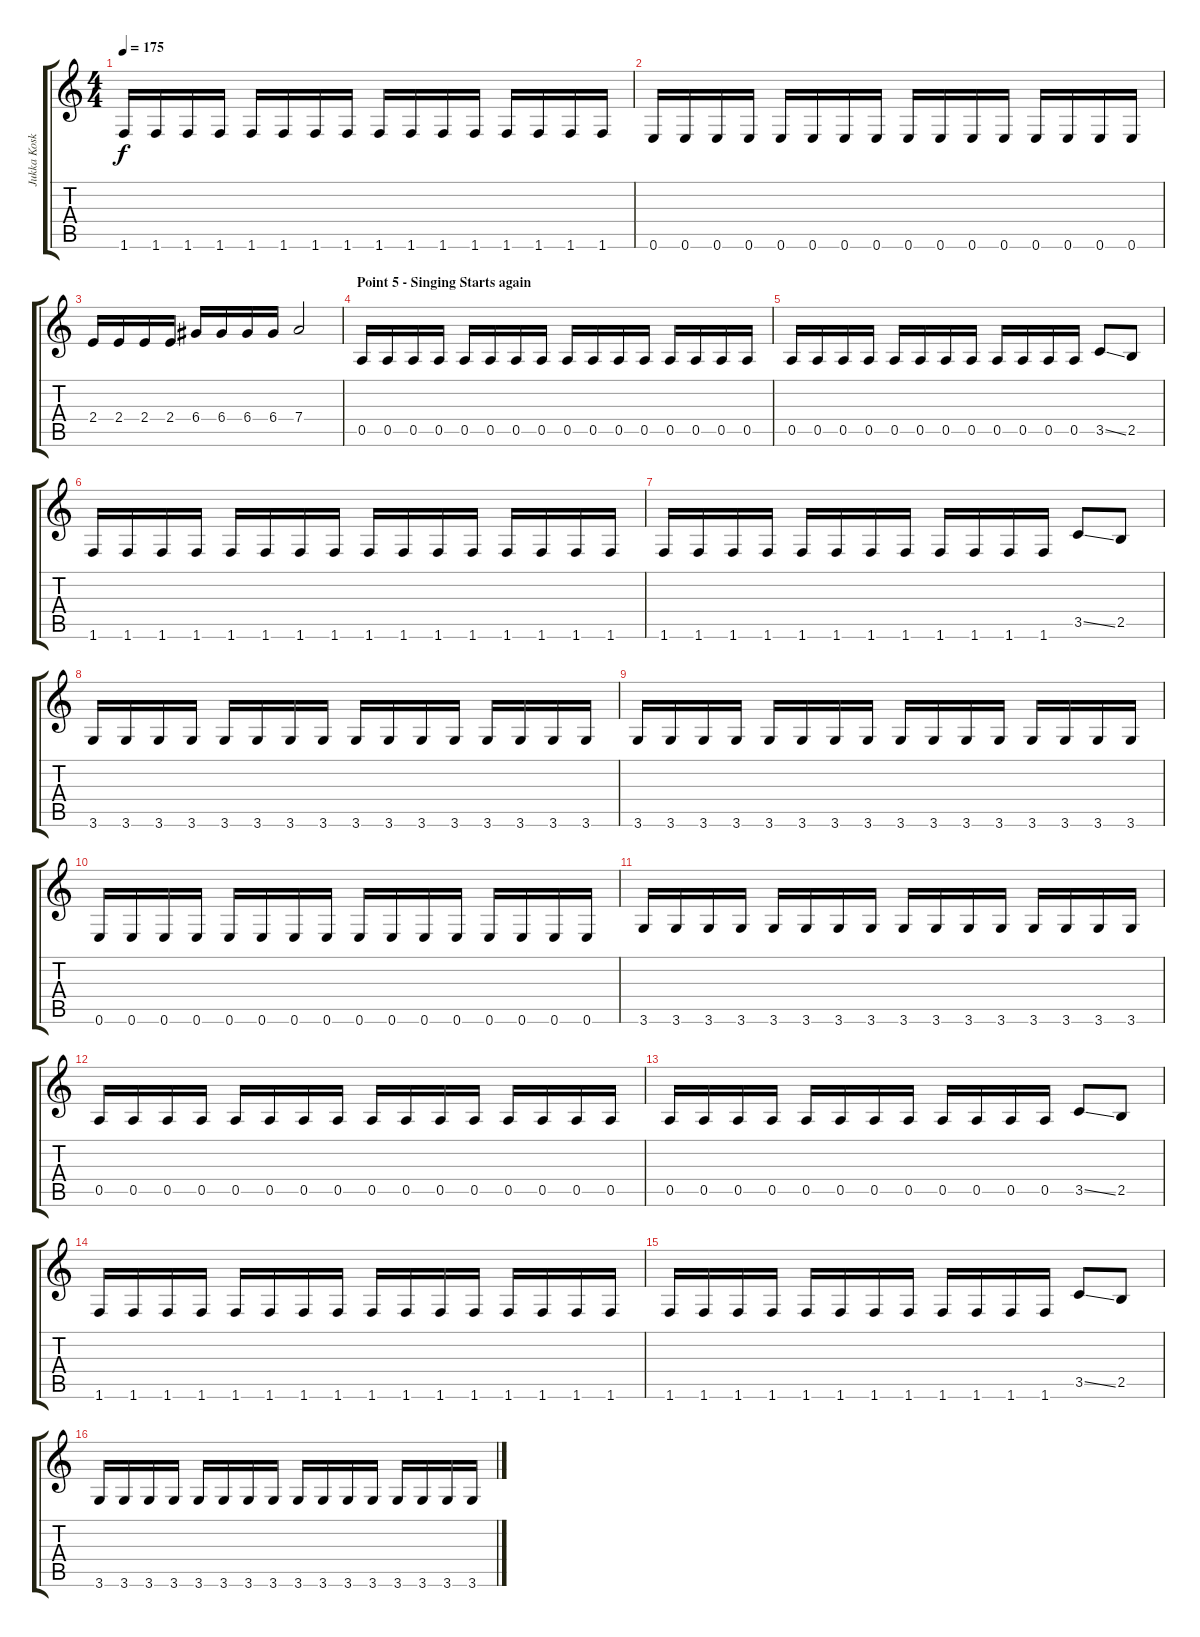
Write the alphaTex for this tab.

\track ("Jukka Koskinen" "Jukka Kosk") {instrument electricbasspick}
\staff {score tabs}
\tuning (E4 B3 G3 D3 A2 E2) {hide}
\ts (4 4)
\tempo 175
\clef g2
\ks c
1.6.16{dy f} 1.6.16 1.6.16 1.6.16 1.6.16 1.6.16 1.6.16 1.6.16 1.6.16 1.6.16 1.6.16 1.6.16 1.6.16 1.6.16 1.6.16 1.6.16 |
0.6.16 0.6.16 0.6.16 0.6.16 0.6.16 0.6.16 0.6.16 0.6.16 0.6.16 0.6.16 0.6.16 0.6.16 0.6.16 0.6.16 0.6.16 0.6.16 |
2.4.16 2.4.16 2.4.16 2.4.16 6.4.16 6.4.16 6.4.16 6.4.16 7.4.2 |
\section ("" "Point 5 - Singing Starts again")
0.5.16 0.5.16 0.5.16 0.5.16 0.5.16 0.5.16 0.5.16 0.5.16 0.5.16 0.5.16 0.5.16 0.5.16 0.5.16 0.5.16 0.5.16 0.5.16 |
0.5.16 0.5.16 0.5.16 0.5.16 0.5.16 0.5.16 0.5.16 0.5.16 0.5.16 0.5.16 0.5.16 0.5.16 3.5{ss}.8 2.5.8 |
1.6.16 1.6.16 1.6.16 1.6.16 1.6.16 1.6.16 1.6.16 1.6.16 1.6.16 1.6.16 1.6.16 1.6.16 1.6.16 1.6.16 1.6.16 1.6.16 |
1.6.16 1.6.16 1.6.16 1.6.16 1.6.16 1.6.16 1.6.16 1.6.16 1.6.16 1.6.16 1.6.16 1.6.16 3.5{ss}.8 2.5.8 |
3.6.16 3.6.16 3.6.16 3.6.16 3.6.16 3.6.16 3.6.16 3.6.16 3.6.16 3.6.16 3.6.16 3.6.16 3.6.16 3.6.16 3.6.16 3.6.16 |
3.6.16 3.6.16 3.6.16 3.6.16 3.6.16 3.6.16 3.6.16 3.6.16 3.6.16 3.6.16 3.6.16 3.6.16 3.6.16 3.6.16 3.6.16 3.6.16 |
0.6.16 0.6.16 0.6.16 0.6.16 0.6.16 0.6.16 0.6.16 0.6.16 0.6.16 0.6.16 0.6.16 0.6.16 0.6.16 0.6.16 0.6.16 0.6.16 |
3.6.16 3.6.16 3.6.16 3.6.16 3.6.16 3.6.16 3.6.16 3.6.16 3.6.16 3.6.16 3.6.16 3.6.16 3.6.16 3.6.16 3.6.16 3.6.16 |
0.5.16 0.5.16 0.5.16 0.5.16 0.5.16 0.5.16 0.5.16 0.5.16 0.5.16 0.5.16 0.5.16 0.5.16 0.5.16 0.5.16 0.5.16 0.5.16 |
0.5.16 0.5.16 0.5.16 0.5.16 0.5.16 0.5.16 0.5.16 0.5.16 0.5.16 0.5.16 0.5.16 0.5.16 3.5{ss}.8 2.5.8 |
1.6.16 1.6.16 1.6.16 1.6.16 1.6.16 1.6.16 1.6.16 1.6.16 1.6.16 1.6.16 1.6.16 1.6.16 1.6.16 1.6.16 1.6.16 1.6.16 |
1.6.16 1.6.16 1.6.16 1.6.16 1.6.16 1.6.16 1.6.16 1.6.16 1.6.16 1.6.16 1.6.16 1.6.16 3.5{ss}.8 2.5.8 |
3.6.16 3.6.16 3.6.16 3.6.16 3.6.16 3.6.16 3.6.16 3.6.16 3.6.16 3.6.16 3.6.16 3.6.16 3.6.16 3.6.16 3.6.16 3.6.16
